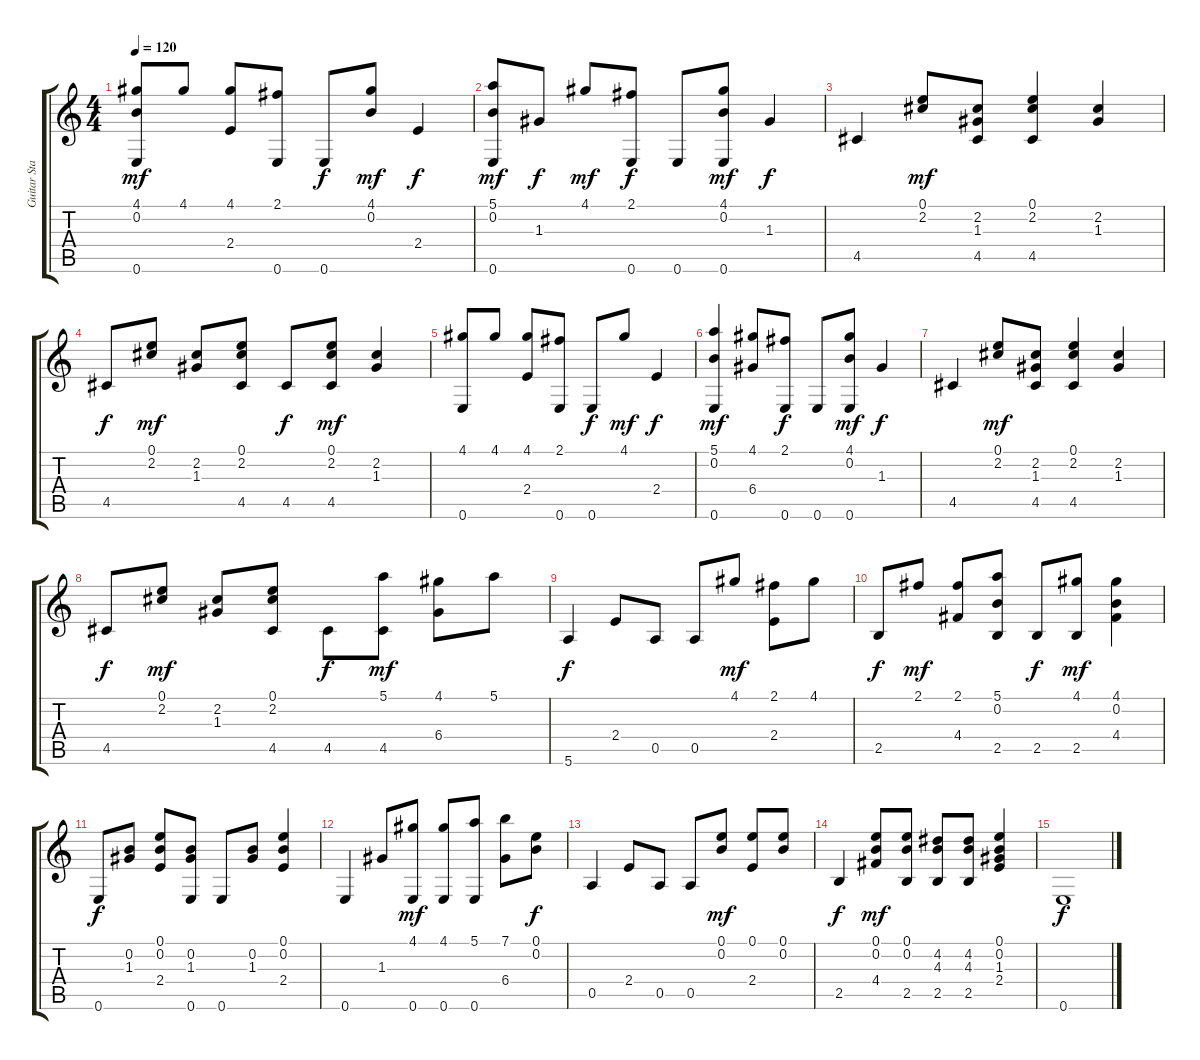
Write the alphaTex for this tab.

\track ("Guitar Standard" "Guitar Sta") {instrument acousticguitarnylon}
\staff {score tabs}
\tuning (E4 B3 G3 D3 A2 E2) {hide}
\ts (4 4)
\tempo 120
\clef g2
\ks c
(4.1 0.2 0.6).8{dy mf} 4.1.8 (4.1 2.4).8 (2.1 0.6).8 0.6.8{dy f} (4.1 0.2).8{dy mf} 2.4.4{dy f} |
(5.1 0.2 0.6).8{dy mf} 1.3.8{dy f} 4.1.8{dy mf} (2.1 0.6).8{dy f} 0.6.8 (4.1 0.2 0.6).8{dy mf} 1.3.4{dy f} |
4.5.4 (0.1 2.2).8{dy mf} (2.2 1.3 4.5).8 (0.1 2.2 4.5).4 (2.2 1.3).4 |
4.5.8{dy f} (0.1 2.2).8{dy mf} (2.2 1.3).8 (0.1 2.2 4.5).8 4.5.8{dy f} (0.1 2.2 4.5).8{dy mf} (2.2 1.3).4 |
(4.1 0.6).8 4.1.8 (4.1 2.4).8 (2.1 0.6).8 0.6.8{dy f} 4.1.8{dy mf} 2.4.4{dy f} |
(5.1 0.2 0.6).4{dy mf} (4.1 6.4).8 (2.1 0.6).8{dy f} 0.6.8 (4.1 0.2 0.6).8{dy mf} 1.3.4{dy f} |
4.5.4 (0.1 2.2).8{dy mf} (2.2 1.3 4.5).8 (0.1 2.2 4.5).4 (2.2 1.3).4 |
4.5.8{dy f} (0.1 2.2).8{dy mf} (2.2 1.3).8 (0.1 2.2 4.5).8 4.5.8{dy f} (5.1 4.5).8{dy mf} (4.1 6.4).8 5.1.8 |
5.6.4{dy f} 2.4.8 0.5.8 0.5.8 4.1.8{dy mf} (2.1 2.4).8 4.1.8 |
2.5.8{dy f} 2.1.8{dy mf} (2.1 4.4).8 (5.1 0.2 2.5).8 2.5.8{dy f} (4.1 2.5).8{dy mf} (4.1 0.2 4.4).4 |
0.6.8{dy f} (0.2 1.3).8 (0.1 0.2 2.4).8 (0.2 1.3 0.6).8 0.6.8 (0.2 1.3).8 (0.1 0.2 2.4).4 |
0.6.4 1.3.8 (4.1 0.6).8{dy mf} (4.1 0.6).8 (5.1 0.6).8 (7.1 6.4).8 (0.1 0.2).8{dy f} |
0.5.4 2.4.8 0.5.8 0.5.8 (0.1 0.2).8{dy mf} (0.1 2.4).8 (0.1 0.2).8 |
2.5.4{dy f} (0.1 0.2 4.4).8{dy mf} (0.1 0.2 2.5).8 (4.2 4.3 2.5).8 (4.2 4.3 2.5).8 (0.1 0.2 1.3 2.4).4 |
0.6.1{dy f}
